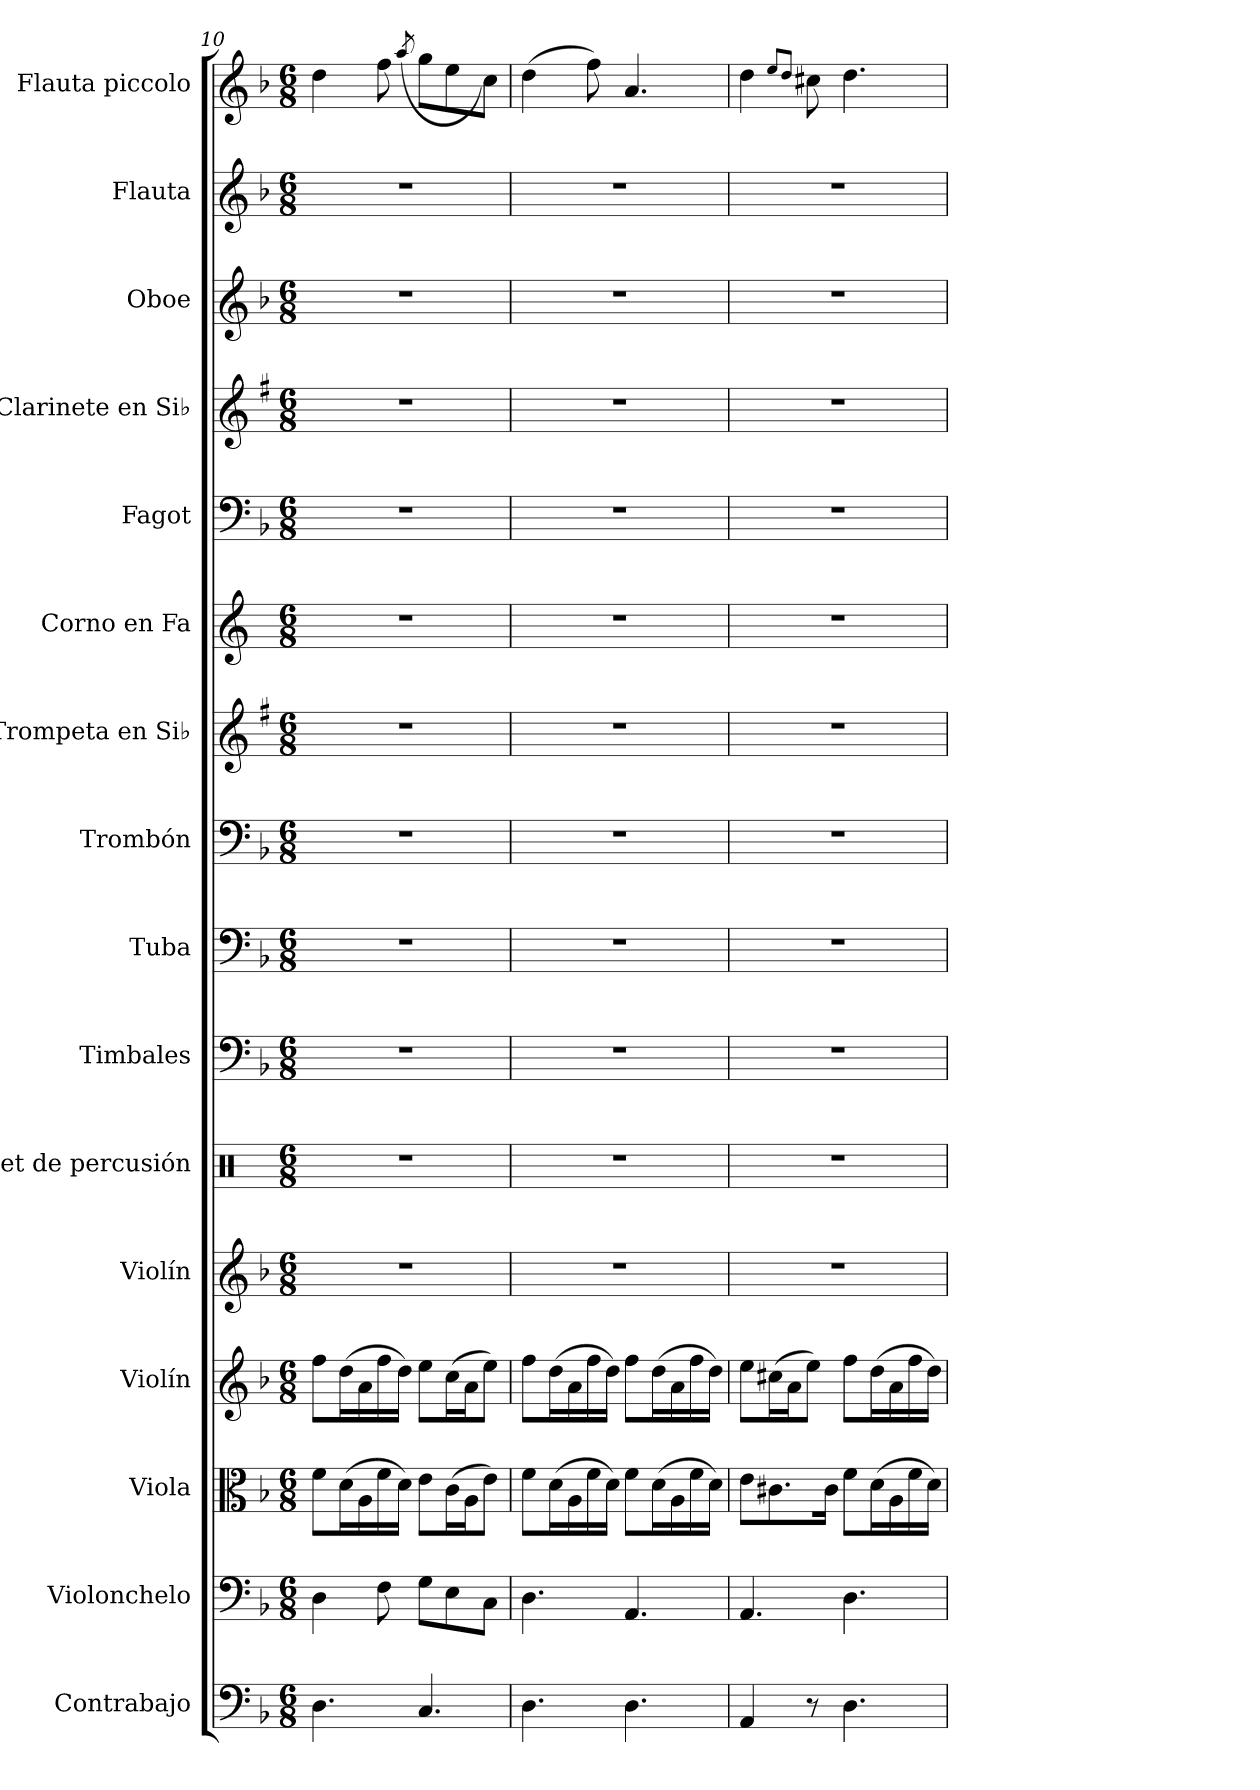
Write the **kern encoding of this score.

**kern	**kern	**kern	**kern	**kern	**kern	**kern	**kern	**kern	**kern	**kern	**kern	**kern	**kern	**kern	**kern
*part16	*part15	*part14	*part13	*part12	*part11	*part10	*part9	*part8	*part7	*part6	*part5	*part4	*part3	*part2	*part1
*staff16	*staff15	*staff14	*staff13	*staff12	*staff11	*staff10	*staff9	*staff8	*staff7	*staff6	*staff5	*staff4	*staff3	*staff2	*staff1
*I"Contrabajo	*I"Violonchelo	*I"Viola	*I"Violín	*I"Violín	*I"Set de percusión	*I"Timbales	*I"Tuba	*I"Trombón	*I"Trompeta en Si♭	*I"Corno en Fa	*I"Fagot	*I"Clarinete en Si♭	*I"Oboe	*I"Flauta	*I"Flauta piccolo
*I'Cb.	*I'Vc.	*I'Vla.	*I'Vln.	*I'Vln.	*	*I'Timb.	*I'Tba.	*I'Tbn.	*I'Tpt. Si♭	*I'Cor. Fa	*I'Fag.	*I'Cl. Si♭	*I'Ob.	*I'Fl.	*I'Picc.
*clefF4	*clefF4	*clefC3	*clefG2	*clefG2	*clefX	*clefF4	*clefF4	*clefF4	*clefG2	*clefG2	*clefF4	*clefG2	*clefG2	*clefG2	*clefG2
*ITrd7c12	*	*	*	*	*	*	*	*	*ITrd1c2	*ITrd4c7	*	*ITrd1c2	*	*	*ITrd-7c-12
*k[b-]	*k[b-]	*k[b-]	*k[b-]	*k[b-]	*k[]	*k[b-]	*k[b-]	*k[b-]	*k[b-]	*k[b-]	*k[b-]	*k[b-]	*k[b-]	*k[b-]	*k[b-]
*M6/8	*M6/8	*M6/8	*M6/8	*M6/8	*M6/8	*M6/8	*M6/8	*M6/8	*M6/8	*M6/8	*M6/8	*M6/8	*M6/8	*M6/8	*M6/8
=10	=10	=10	=10	=10	=10	=10	=10	=10	=10	=10	=10	=10	=10	=10	=10
4.DD\	4D\	8f\L	8ff\L	2.r	2.r	2.r	2.r	2.r	2.r	2.r	2.r	2.r	2.r	2.r	4ddd\
.	.	(>16d\L	(>16dd\L	.	.	.	.	.	.	.	.	.	.	.	.
.	.	16A\	16a\	.	.	.	.	.	.	.	.	.	.	.	.
.	8F\	16f\	16ff\	.	.	.	.	.	.	.	.	.	.	.	8fff\
.	.	16d\JJ)	16dd\JJ)	.	.	.	.	.	.	.	.	.	.	.	.
.	.	.	.	.	.	.	.	.	.	.	.	.	.	.	(<8qaaa/
4.CC/	8G\L	8e\L	8ee\L	.	.	.	.	.	.	.	.	.	.	.	8ggg\L
.	8E\	(>16c\L	(>16cc\L	.	.	.	.	.	.	.	.	.	.	.	8eee\
.	.	16A\J	16a\J	.	.	.	.	.	.	.	.	.	.	.	.
.	8C\J	8e\J)	8ee\J)	.	.	.	.	.	.	.	.	.	.	.	8ccc\J)
=11	=11	=11	=11	=11	=11	=11	=11	=11	=11	=11	=11	=11	=11	=11	=11
4.DD\	4.D\	8f\L	8ff\L	2.r	2.r	2.r	2.r	2.r	2.r	2.r	2.r	2.r	2.r	2.r	(>4ddd\
.	.	(>16d\L	(>16dd\L	.	.	.	.	.	.	.	.	.	.	.	.
.	.	16A\	16a\	.	.	.	.	.	.	.	.	.	.	.	.
.	.	16f\	16ff\	.	.	.	.	.	.	.	.	.	.	.	8fff\)
.	.	16d\JJ)	16dd\JJ)	.	.	.	.	.	.	.	.	.	.	.	.
4.DD\	4.AA/	8f\L	8ff\L	.	.	.	.	.	.	.	.	.	.	.	4.aa/
.	.	(>16d\L	(>16dd\L	.	.	.	.	.	.	.	.	.	.	.	.
.	.	16A\	16a\	.	.	.	.	.	.	.	.	.	.	.	.
.	.	16f\	16ff\	.	.	.	.	.	.	.	.	.	.	.	.
.	.	16d\JJ)	16dd\JJ)	.	.	.	.	.	.	.	.	.	.	.	.
=12	=12	=12	=12	=12	=12	=12	=12	=12	=12	=12	=12	=12	=12	=12	=12
4AAA/	4.AA/	8e\L	8ee\L	2.r	2.r	2.r	2.r	2.r	2.r	2.r	2.r	2.r	2.r	2.r	4ddd\
.	.	8.c#X\	(>16cc#X\L	.	.	.	.	.	.	.	.	.	.	.	.
.	.	.	16a\J	.	.	.	.	.	.	.	.	.	.	.	.
.	.	.	.	.	.	.	.	.	.	.	.	.	.	.	8qeee/L
.	.	.	.	.	.	.	.	.	.	.	.	.	.	.	8qddd/J
8r	.	.	8ee\J)	.	.	.	.	.	.	.	.	.	.	.	8ccc#X\
.	.	16c#\Jk	.	.	.	.	.	.	.	.	.	.	.	.	.
4.DD\	4.D\	8f\L	8ff\L	.	.	.	.	.	.	.	.	.	.	.	4.ddd\
.	.	(>16d\L	(>16dd\L	.	.	.	.	.	.	.	.	.	.	.	.
.	.	16A\	16a\	.	.	.	.	.	.	.	.	.	.	.	.
.	.	16f\	16ff\	.	.	.	.	.	.	.	.	.	.	.	.
.	.	16d\JJ)	16dd\JJ)	.	.	.	.	.	.	.	.	.	.	.	.
=	=	=	=	=	=	=	=	=	=	=	=	=	=	=	=
*-	*-	*-	*-	*-	*-	*-	*-	*-	*-	*-	*-	*-	*-	*-	*-
